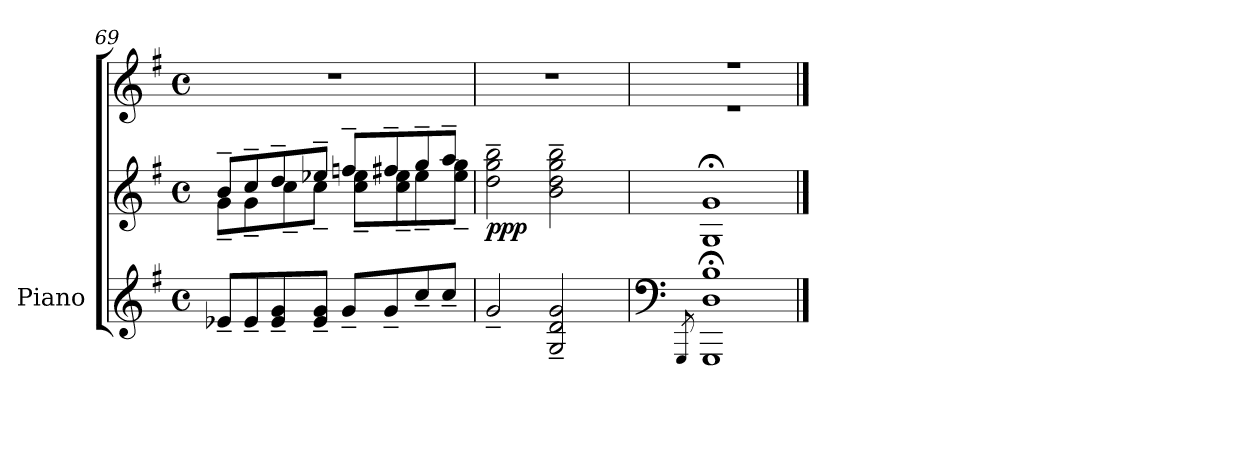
**kern	**kern	**kern	**dynam
*part1	*part1	*part1	*part1
*staff3	*staff2	*staff1	*staff1/2/3
*I"Piano	*	*	*
*I'Pno.	*	*	*
*clefG2	*clefG2	*clefG2	*
*k[f#]	*k[f#]	*k[f#]	*
*M4/4	*M4/4	*M4/4	*
*met(c)	*met(c)	*met(c)	*
*MM48	*MM48	*MM48	*
=69	=69	=69	=69
*	*^	*	*
8e-X~/L	8b~/L	8g~\L	1r	.
8e-~/	8cc~/	8g~\	.	.
8e-/~ 8g/~	8dd~/	8cc~\	.	.
8e-/~ 8g/~J	8ee-X~/J	8cc~\J	.	.
8g~/L	8ffn~/L	8cc\~ 8ee-\~L	.	.
8g~/	8ff#X~/	8cc\~ 8ee-\~	.	.
8cc~/	8gg~/	8ee-~\	.	.
8cc~/J	8aa~/J	8ee-\~ 8gg\~J	.	.
*	*v	*v	*	*
!!LO:LB:g=z
=70	=70	=70	=70
*	*	*MM40	*
*^	*^	*	*
!	!	!	!	!	!LO:DY:b=2
*	*	*v	*v	*	*
2..ryy	2g~/	2dd\~ 2gg\~ 2bb\~	1r	ppp
.	2G/~ 2d/~ 2g/~	2b\~ 2dd\~ 2gg\~ 2bb\~	.	.
[8GGG/yy	.	.	.	.
*v	*v	*	*	*
=71	=71	=71	=71
*clefF4	*	*	*
8qGGG/_	.	.	.
*	*	*^	*
1GGG]; 1D; 1B;	1G;< 1g;<	1r	1r	.
*	*	*v	*v	*
==	==	==	==
*-	*-	*-	*-
